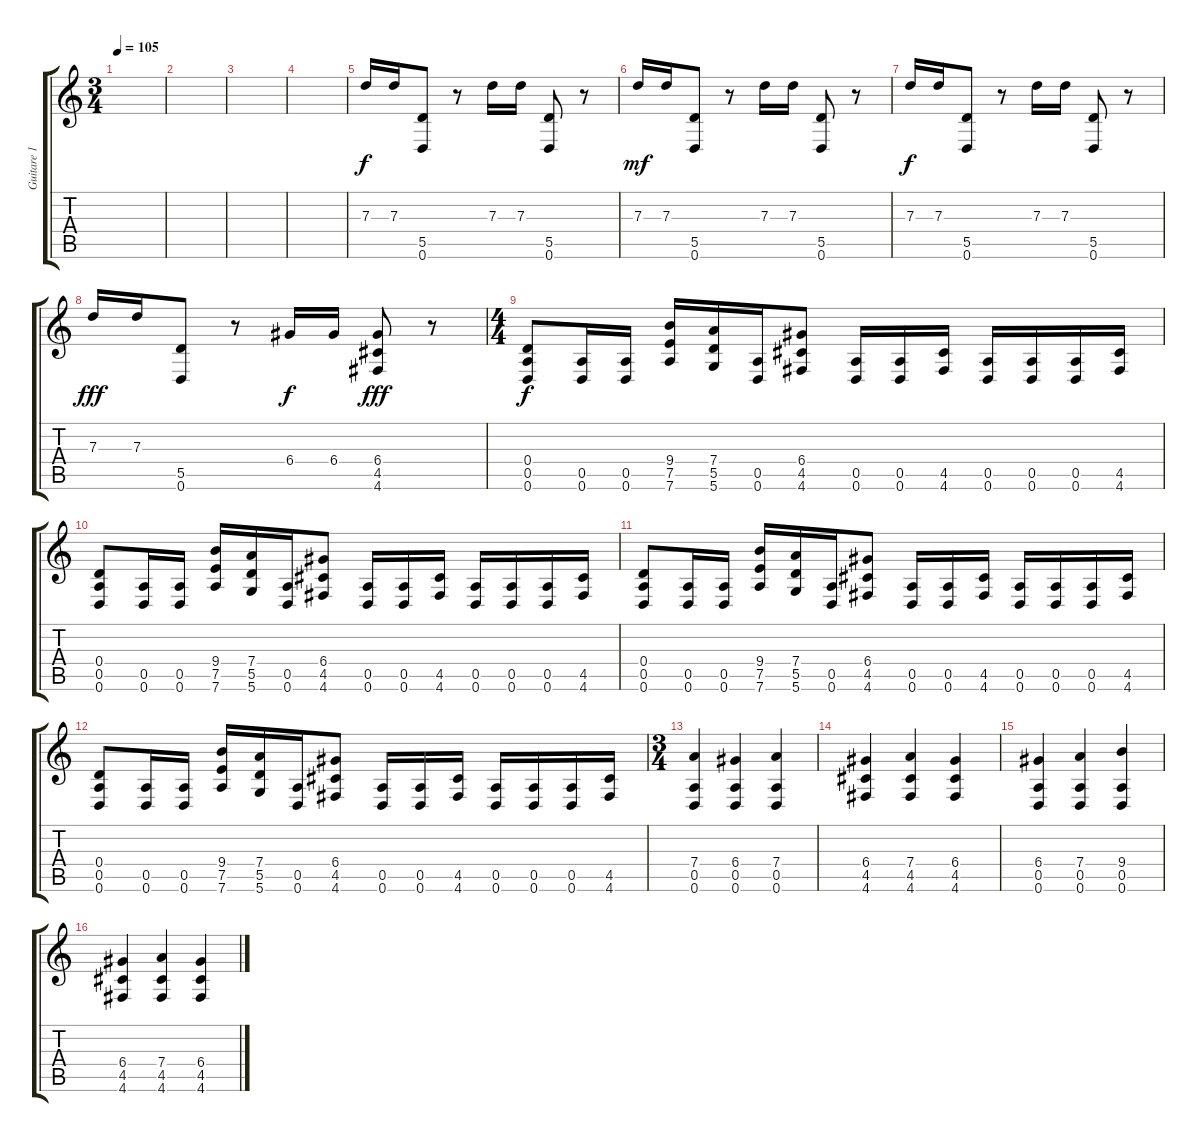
\track ("Guitare 1" "Guitare 1") {instrument distortionguitar}
\staff {score tabs}
\tuning (E4 B3 G3 D3 A2 D2) {hide}
\ts (3 4)
\tempo 105
\clef g2
\ks c
|
|
|
|
7.3.16 7.3.16 (5.5 0.6).8 r.8 7.3.16 7.3.16 (5.5 0.6).8 r.8 |
7.3.16{dy mf} 7.3.16 (5.5 0.6).8 r.8 7.3.16 7.3.16 (5.5 0.6).8 r.8 |
7.3.16{dy f} 7.3.16 (5.5 0.6).8 r.8 7.3.16 7.3.16 (5.5 0.6).8 r.8 |
7.3.16{dy fff} 7.3.16 (5.5 0.6).8 r.8 6.4.16{dy f} 6.4.16 (6.4 4.5 4.6).8{dy fff} r.8 |
\ts (4 4)
(0.4 0.5 0.6).8{dy f} (0.5 0.6).16 (0.5 0.6).16 (9.4 7.5 7.6).16 (7.4 5.5 5.6).16 (0.5 0.6).16 (6.4 4.5 4.6).8 (0.5 0.6).16 (0.5 0.6).16 (4.5 4.6).16 (0.5 0.6).16 (0.5 0.6).16 (0.5 0.6).16 (4.5 4.6).16 |
(0.4 0.5 0.6).8 (0.5 0.6).16 (0.5 0.6).16 (9.4 7.5 7.6).16 (7.4 5.5 5.6).16 (0.5 0.6).16 (6.4 4.5 4.6).8 (0.5 0.6).16 (0.5 0.6).16 (4.5 4.6).16 (0.5 0.6).16 (0.5 0.6).16 (0.5 0.6).16 (4.5 4.6).16 |
(0.4 0.5 0.6).8 (0.5 0.6).16 (0.5 0.6).16 (9.4 7.5 7.6).16 (7.4 5.5 5.6).16 (0.5 0.6).16 (6.4 4.5 4.6).8 (0.5 0.6).16 (0.5 0.6).16 (4.5 4.6).16 (0.5 0.6).16 (0.5 0.6).16 (0.5 0.6).16 (4.5 4.6).16 |
(0.4 0.5 0.6).8 (0.5 0.6).16 (0.5 0.6).16 (9.4 7.5 7.6).16 (7.4 5.5 5.6).16 (0.5 0.6).16 (6.4 4.5 4.6).8 (0.5 0.6).16 (0.5 0.6).16 (4.5 4.6).16 (0.5 0.6).16 (0.5 0.6).16 (0.5 0.6).16 (4.5 4.6).16 |
\ts (3 4)
(7.4 0.5 0.6).4 (6.4 0.5 0.6).4 (7.4 0.5 0.6).4 |
(6.4 4.5 4.6).4 (7.4 4.5 4.6).4 (6.4 4.5 4.6).4 |
(6.4 0.5 0.6).4 (7.4 0.5 0.6).4 (9.4 0.5 0.6).4 |
(6.4 4.5 4.6).4 (7.4 4.5 4.6).4 (6.4 4.5 4.6).4
